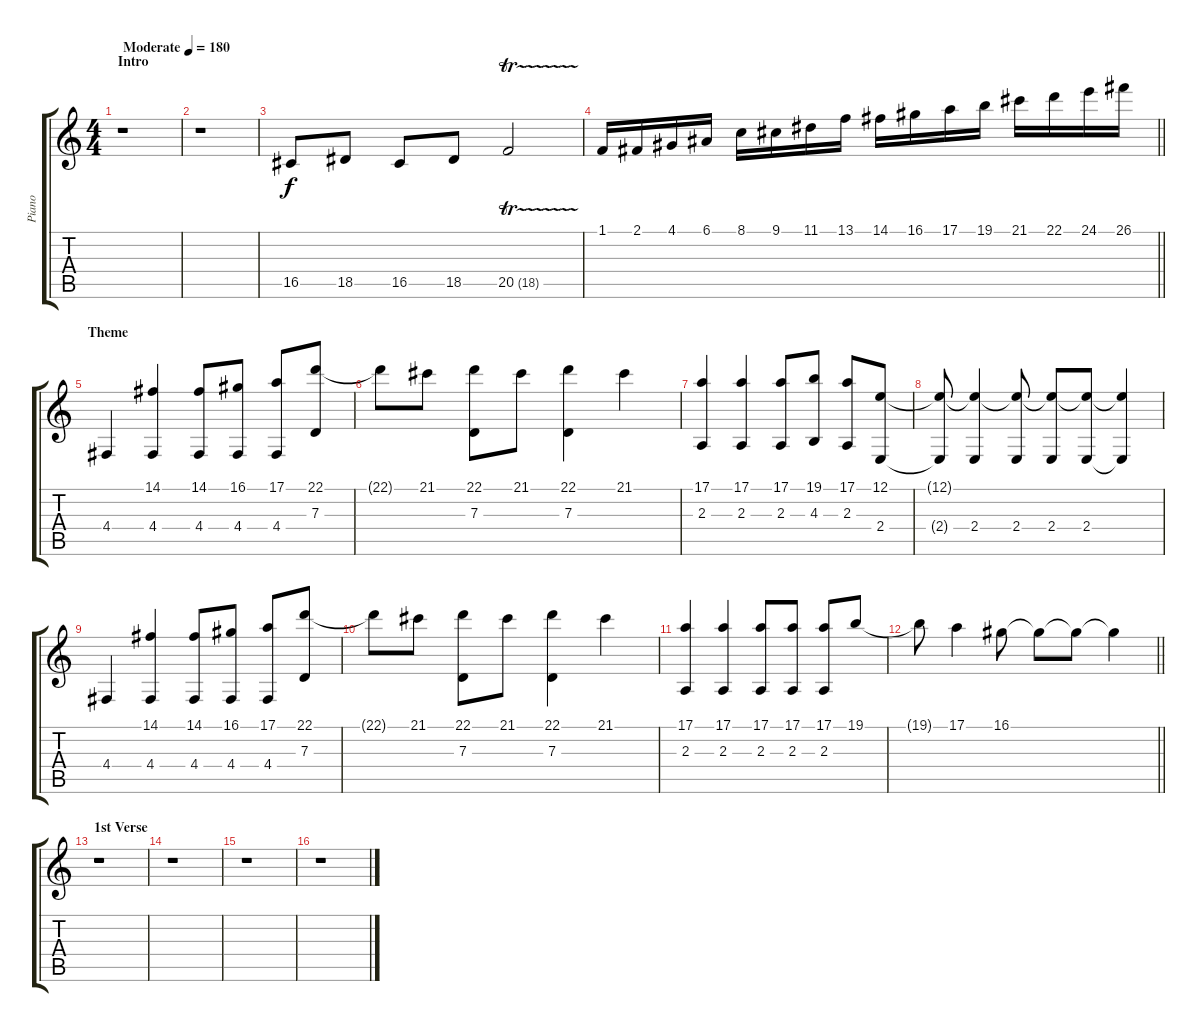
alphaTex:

\track ("Piano" "Piano") {instrument brightacousticpiano}
\staff {score tabs}
\tuning (E4 B3 G3 D3 A2 E2) {hide}
\ts (4 4)
\section ("" "Intro")
\tempo (180 "Moderate")
\clef g2
\ks c
r.1{dy f instrument brightacousticpiano} |
r.1 |
16.5.8 18.5.8 16.5.8 18.5.8 20.5{tr (18 16)}.2 |
\barLineRight lightlight
1.1.16 2.1.16 4.1.16 6.1.16 8.1.16 9.1.16 11.1.16 13.1.16 14.1.16 16.1.16 17.1.16 19.1.16 21.1.16 22.1.16 24.1.16 26.1.16 |
\section ("" "Theme")
4.4.4 (14.1 4.4).4 (14.1 4.4).8 (16.1 4.4).8 (17.1 4.4).8 (22.1 7.3).8 |
22.1{t}.8 21.1.8 (22.1 7.3).8 21.1.8 (22.1 7.3).4 21.1.4 |
(17.1 2.3).4 (17.1 2.3).4 (17.1 2.3).8 (19.1 4.3).8 (17.1 2.3).8 (12.1 2.4).8 |
(12.1{t} 2.4{t}).8 (12.1{t} 2.4).4 (12.1{t} 2.4).8 (12.1{t} 2.4).8 (12.1{t} 2.4).8 (12.1{t} 2.4{t}).4 |
4.4.4 (14.1 4.4).4 (14.1 4.4).8 (16.1 4.4).8 (17.1 4.4).8 (22.1 7.3).8 |
22.1{t}.8 21.1.8 (22.1 7.3).8 21.1.8 (22.1 7.3).4 21.1.4 |
(17.1 2.3).4 (17.1 2.3).4 (17.1 2.3).8 (17.1 2.3).8 (17.1 2.3).8 19.1.8 |
\barLineRight lightlight
19.1{t}.8 17.1.4 16.1.8 16.1{t}.8 16.1{t}.8 16.1{t}.4 |
\section ("" "1st Verse")
r.1 |
r.1 |
r.1 |
r.1
